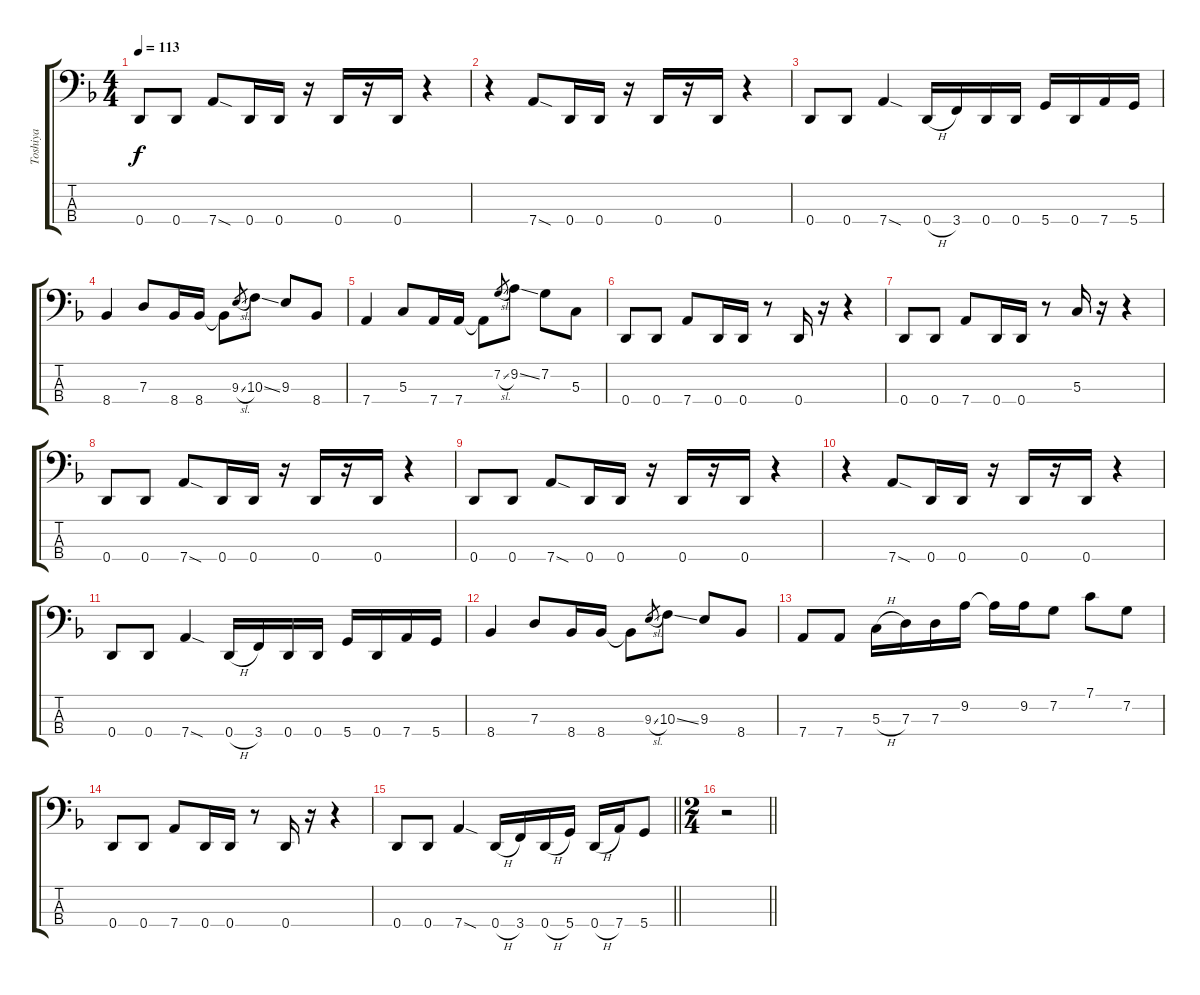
\track ("Toshiya" "Toshiya") {instrument electricbasspick}
\staff {score tabs}
\tuning (F2 C2 G1 D1) {hide}
\ts (4 4)
\tempo 113
\clef f4
\ks f
0.4.8{dy f} 0.4.8 7.4{sod}.8 0.4.16 0.4.16 r.16 0.4.16 r.16 0.4.16 r.4 |
r.4 7.4{sod}.8 0.4.16 0.4.16 r.16 0.4.16 r.16 0.4.16 r.4 |
0.4.8 0.4.8 7.4{sod}.4 0.4{h}.16 3.4.16 0.4.16 0.4.16 5.4.16 0.4.16 7.4.16 5.4.16 |
8.4.4 7.3.8 8.4.16 8.4.16 8.4{t}.8 9.3{sl}.8{gr} 10.3{ss}.8 9.3.8 8.4.8 |
7.4.4 5.3.8 7.4.16 7.4.16 7.4{t}.8 7.2{sl}.8{gr} 9.2{ss}.8 7.2.8 5.3.8 |
0.4.8 0.4.8 7.4.8 0.4.16 0.4.16 r.8 0.4.16 r.16 r.4 |
0.4.8 0.4.8 7.4.8 0.4.16 0.4.16 r.8 5.3.16 r.16 r.4 |
0.4.8 0.4.8 7.4{sod}.8 0.4.16 0.4.16 r.16 0.4.16 r.16 0.4.16 r.4 |
0.4.8 0.4.8 7.4{sod}.8 0.4.16 0.4.16 r.16 0.4.16 r.16 0.4.16 r.4 |
r.4 7.4{sod}.8 0.4.16 0.4.16 r.16 0.4.16 r.16 0.4.16 r.4 |
0.4.8 0.4.8 7.4{sod}.4 0.4{h}.16 3.4.16 0.4.16 0.4.16 5.4.16 0.4.16 7.4.16 5.4.16 |
8.4.4 7.3.8 8.4.16 8.4.16 8.4{t}.8 9.3{sl}.8{gr} 10.3{ss}.8 9.3.8 8.4.8 |
7.4.8 7.4.8 5.3{h}.16 7.3.16 7.3.16 9.2.16 9.2{t}.16 9.2.16 7.2.8 7.1.8 7.2.8 |
0.4.8 0.4.8 7.4.8 0.4.16 0.4.16 r.8 0.4.16 r.16 r.4 |
\barLineRight lightlight
0.4.8 0.4.8 7.4{sod}.4 0.4{h}.16 3.4.16 0.4{h}.16 5.4.16 0.4{h}.16 7.4.16 5.4.8 |
\ts (2 4)
\barLineRight lightlight
r.2
